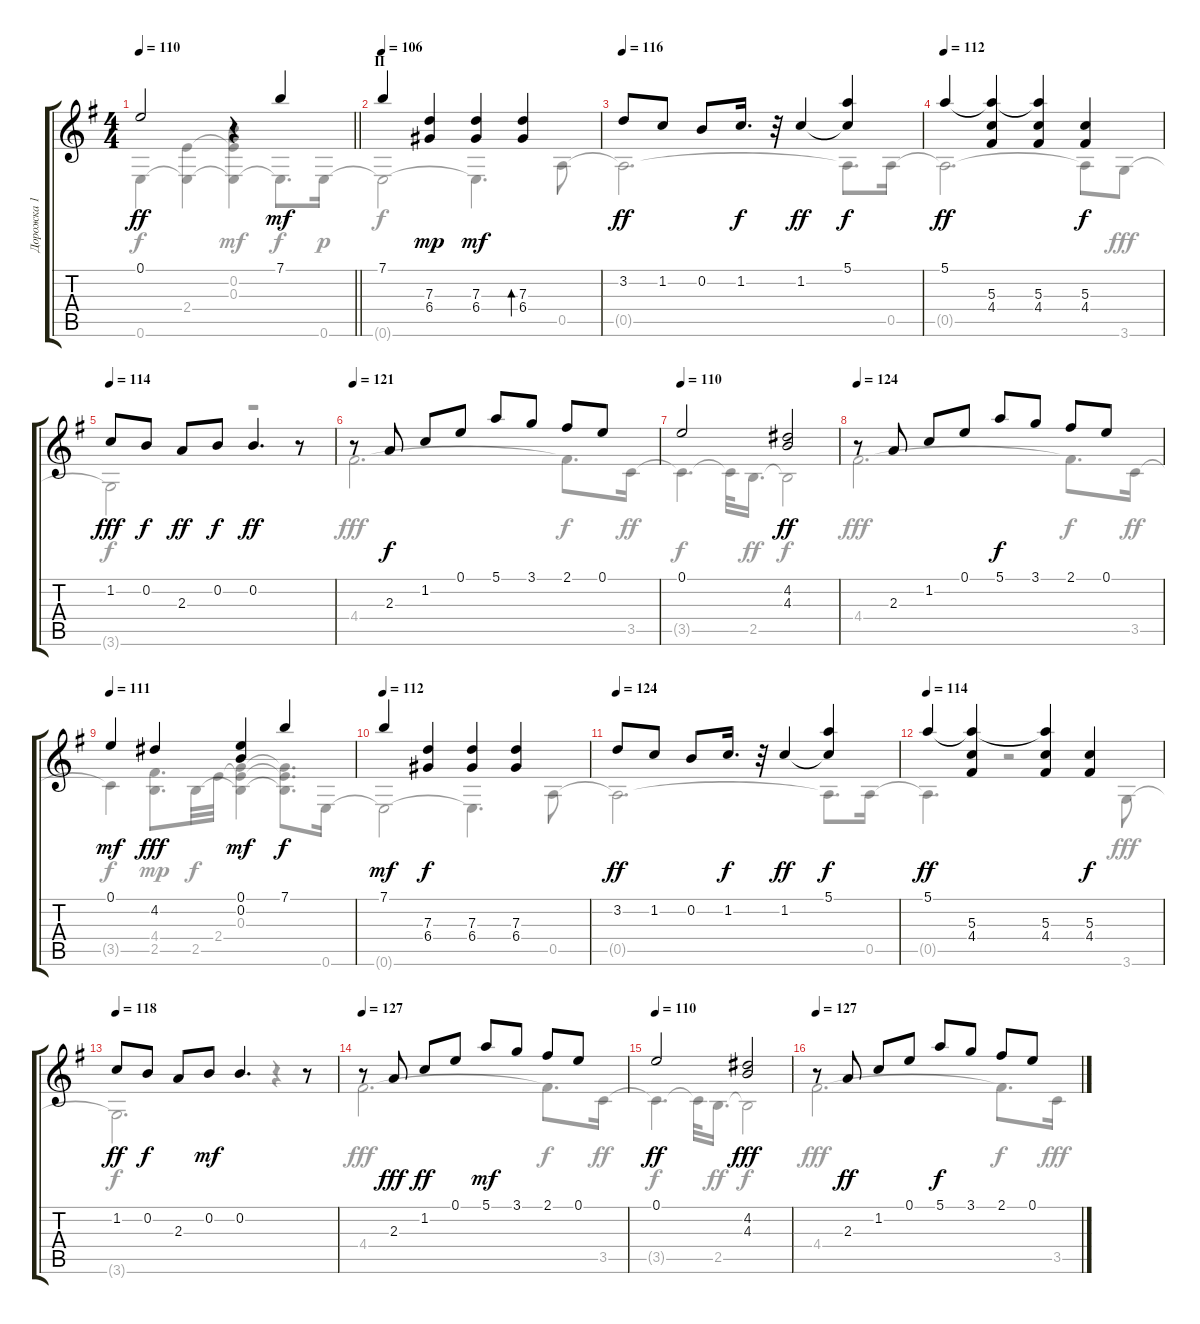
\track ("Дорожка 1" "Дорожка 1") {instrument acousticguitarnylon}
\staff {score tabs}
\tuning (E4 B3 G3 D3 A2 E2) {hide}
\voice
\ts (4 4)
\tempo 110
\clef g2
\barLineRight lightlight
\ks eminor
0.1.2{dy ff} r.4 7.1.4{dy mf} |
\section ("" "II")
\tempo 106
7.1.4 (7.3 6.4).4{dy mp} (7.3 6.4).4{dy mf} (7.3 6.4).4{bd 120} |
\tempo 116
3.2.8{dy ff} 1.2.8 0.2.8 1.2.16{d dy f} r.32 1.2.4{dy ff} (5.1 1.2{t}).4{dy f} |
\tempo 112
5.1.4{dy ff} (5.1{t} 5.3 4.4).4 (5.1{t} 5.3 4.4).4 (5.3 4.4).4{dy f} |
\tempo 114
1.2.8{dy fff} 0.2.8{dy f} 2.3.8{dy ff} 0.2.8{dy f} 0.2.4{d dy ff} r.8 |
\tempo 121
r.8 2.3.8{dy f} 1.2.8 0.1.8 5.1.8 3.1.8 2.1.8 0.1.8 |
\tempo 110
0.1.2 (4.2 4.3).2{dy ff} |
\tempo 124
r.8 2.3.8 1.2.8 0.1.8 5.1.8{dy f} 3.1.8 2.1.8 0.1.8 |
\tempo 111
0.1.4{dy mf} 4.2.4{dy fff} (0.1 0.2).4{dy mf} 7.1.4{dy f} |
\tempo 112
7.1.4{dy mf} (7.3 6.4).4{dy f} (7.3 6.4).4 (7.3 6.4).4 |
\tempo 124
3.2.8{dy ff} 1.2.8 0.2.8 1.2.16{d dy f} r.32 1.2.4{dy ff} (5.1 1.2{t}).4{dy f} |
\tempo 114
5.1.4{dy ff} (5.1{t} 5.3 4.4).4 (5.1{t} 5.3 4.4).4 (5.3 4.4).4{dy f} |
\tempo 118
1.2.8{dy ff} 0.2.8{dy f} 2.3.8 0.2.8{dy mf} 0.2.4{d} r.8 |
\tempo 127
r.8 2.3.8{dy fff} 1.2.8{dy ff} 0.1.8 5.1.8{dy mf} 3.1.8 2.1.8 0.1.8 |
\tempo 110
0.1.2{dy ff} (4.2 4.3).2{dy fff} |
\tempo 127
r.8 2.3.8{dy ff} 1.2.8 0.1.8 5.1.8{dy f} 3.1.8 2.1.8 0.1.8
\voice
\clef g2
\ottava regular
\simile none
\barLineRight lightlight
\ks eminor
0.6{t}.4{dy f} (2.4 0.6{t}).4 (0.2 0.3 2.4{t} 0.6{t}).4{dy mf} 0.6{t}.8{d dy f} 0.6.16{dy p} |
0.6{t}.2{dy f} 0.6{t}.4{d} 0.5.8 |
0.5{t}.2{d} 0.5{t}.8{d} 0.5.16 |
0.5{t}.2{d} 0.5{t}.8 3.6.8{dy fff} |
3.6{t}.2{dy f} r.2 |
4.4.2{d dy fff} 4.4{t}.8{d dy f} 3.5.16{dy ff} |
3.5{t}.4{d dy f} 3.5{t}.32 2.5.16{d dy ff} 2.5{t}.2{dy f} |
4.4.2{d dy fff} 4.4{t}.8{d dy f} 3.5.16{dy ff} |
3.5{t}.4{dy f} (4.4 2.5).8{d dy mp} 2.5.32{dy f} 2.4.32 (0.3 2.4{t} 2.5{t}).4 (0.3{t} 2.4{t} 2.5{t}).8{d} 0.6.16 |
0.6{t}.2 0.6{t}.4{d} 0.5.8 |
0.5{t}.2{d} 0.5{t}.8{d} 0.5.16 |
0.5{t}.4{d} r.2 3.6.8{dy fff} |
3.6{t}.2{d dy f} r.4 |
4.4.2{d dy fff} 4.4{t}.8{d dy f} 3.5.16{dy ff} |
3.5{t}.4{d dy f} 3.5{t}.32 2.5.16{d dy ff} 2.5{t}.2{dy f} |
4.4.2{d dy fff} 4.4{t}.8{d dy f} 3.5.16{dy fff}
